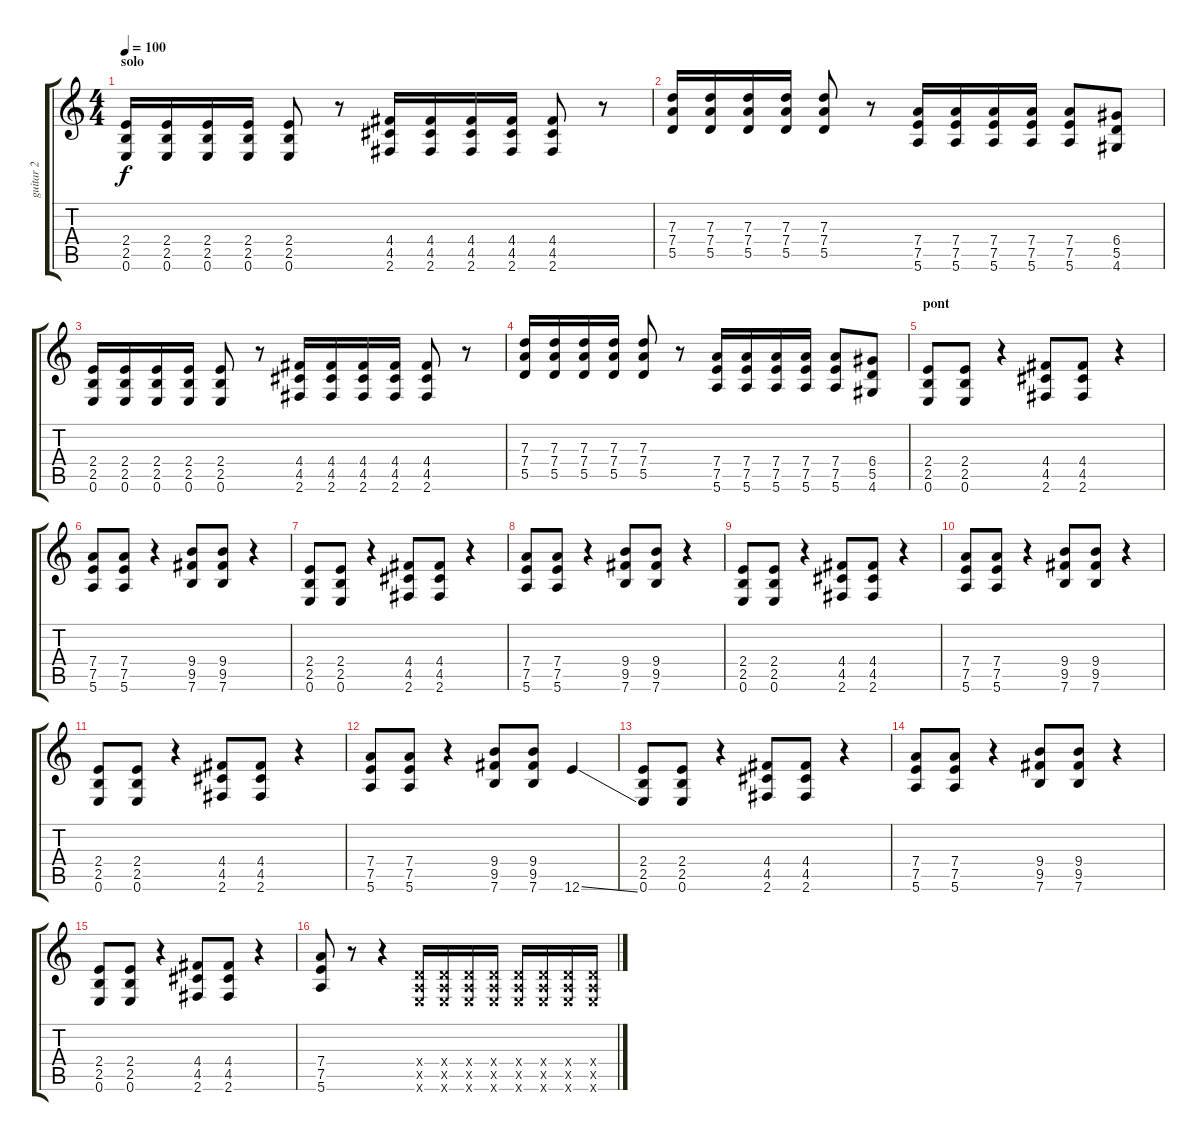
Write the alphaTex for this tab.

\track ("guitar 2" "guitar 2") {instrument electricguitarmuted}
\staff {score tabs}
\tuning (E4 B3 G3 D3 A2 E2) {hide}
\ts (4 4)
\section ("" "solo")
\tempo 100
\clef g2
\ks c
(2.4 2.5 0.6).16{dy f} (2.4 2.5 0.6).16 (2.4 2.5 0.6).16 (2.4 2.5 0.6).16 (2.4 2.5 0.6).8 r.8 (4.4 4.5 2.6).16 (4.4 4.5 2.6).16 (4.4 4.5 2.6).16 (4.4 4.5 2.6).16 (4.4 4.5 2.6).8 r.8 |
(7.3 7.4 5.5).16 (7.3 7.4 5.5).16 (7.3 7.4 5.5).16 (7.3 7.4 5.5).16 (7.3 7.4 5.5).8 r.8 (7.4 7.5 5.6).16 (7.4 7.5 5.6).16 (7.4 7.5 5.6).16 (7.4 7.5 5.6).16 (7.4 7.5 5.6).8 (6.4 5.5 4.6).8 |
(2.4 2.5 0.6).16 (2.4 2.5 0.6).16 (2.4 2.5 0.6).16 (2.4 2.5 0.6).16 (2.4 2.5 0.6).8 r.8 (4.4 4.5 2.6).16 (4.4 4.5 2.6).16 (4.4 4.5 2.6).16 (4.4 4.5 2.6).16 (4.4 4.5 2.6).8 r.8 |
(7.3 7.4 5.5).16 (7.3 7.4 5.5).16 (7.3 7.4 5.5).16 (7.3 7.4 5.5).16 (7.3 7.4 5.5).8 r.8 (7.4 7.5 5.6).16 (7.4 7.5 5.6).16 (7.4 7.5 5.6).16 (7.4 7.5 5.6).16 (7.4 7.5 5.6).8 (6.4 5.5 4.6).8 |
\section ("" "pont")
(2.4 2.5 0.6).8 (2.4 2.5 0.6).8 r.4 (4.4 4.5 2.6).8 (4.4 4.5 2.6).8 r.4 |
(7.4 7.5 5.6).8 (7.4 7.5 5.6).8 r.4 (9.4 9.5 7.6).8 (9.4 9.5 7.6).8 r.4 |
(2.4 2.5 0.6).8 (2.4 2.5 0.6).8 r.4 (4.4 4.5 2.6).8 (4.4 4.5 2.6).8 r.4 |
(7.4 7.5 5.6).8 (7.4 7.5 5.6).8 r.4 (9.4 9.5 7.6).8 (9.4 9.5 7.6).8 r.4 |
(2.4 2.5 0.6).8 (2.4 2.5 0.6).8 r.4 (4.4 4.5 2.6).8 (4.4 4.5 2.6).8 r.4 |
(7.4 7.5 5.6).8 (7.4 7.5 5.6).8 r.4 (9.4 9.5 7.6).8 (9.4 9.5 7.6).8 r.4 |
(2.4 2.5 0.6).8 (2.4 2.5 0.6).8 r.4 (4.4 4.5 2.6).8 (4.4 4.5 2.6).8 r.4 |
(7.4 7.5 5.6).8 (7.4 7.5 5.6).8 r.4 (9.4 9.5 7.6).8 (9.4 9.5 7.6).8 12.6{ss}.4 |
(2.4 2.5 0.6).8 (2.4 2.5 0.6).8 r.4 (4.4 4.5 2.6).8 (4.4 4.5 2.6).8 r.4 |
(7.4 7.5 5.6).8 (7.4 7.5 5.6).8 r.4 (9.4 9.5 7.6).8 (9.4 9.5 7.6).8 r.4 |
(2.4 2.5 0.6).8 (2.4 2.5 0.6).8 r.4 (4.4 4.5 2.6).8 (4.4 4.5 2.6).8 r.4 |
(7.4 7.5 5.6).8 r.8 r.4 (0.4{x} 0.5{x} 0.6{x}).16 (0.4{x} 0.5{x} 0.6{x}).16 (0.4{x} 0.5{x} 0.6{x}).16 (0.4{x} 0.5{x} 0.6{x}).16 (0.4{x} 0.5{x} 0.6{x}).16 (0.4{x} 0.5{x} 0.6{x}).16 (0.4{x} 0.5{x} 0.6{x}).16 (0.4{x} 0.5{x} 0.6{x}).16
